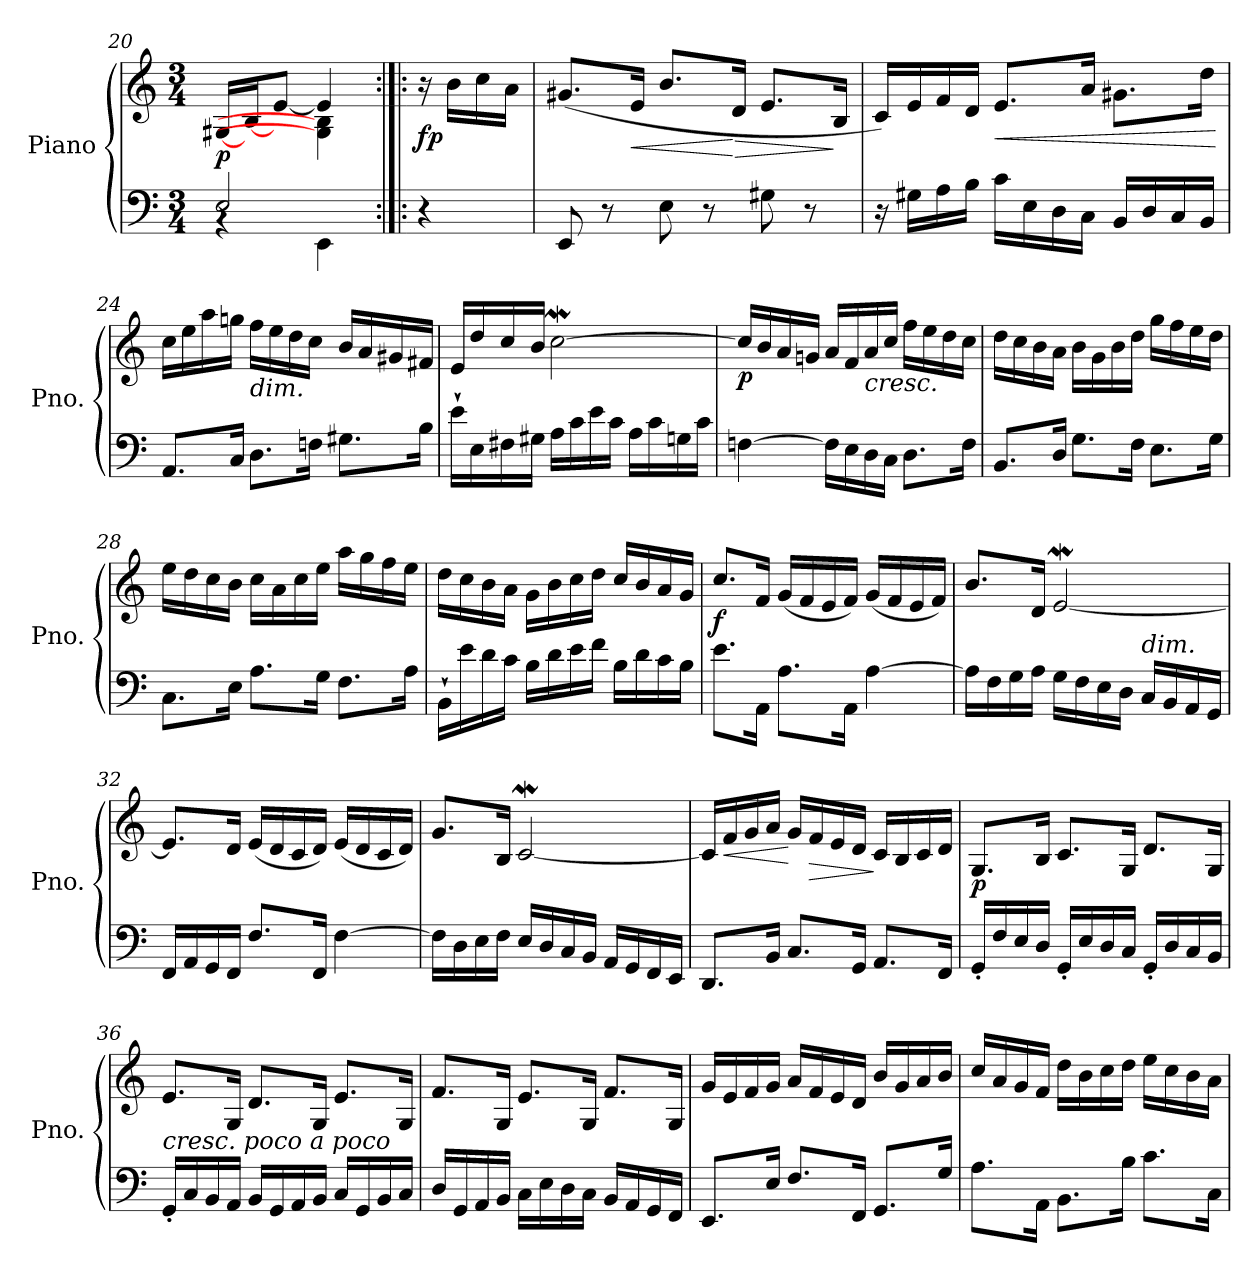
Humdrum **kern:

**kern	**kern	**dynam
*part1	*part1	*part1
*staff2	*staff1	*staff1/2
*I"Piano	*	*
*I'Pno.	*	*
*clefF4	*clefG2	*
*k[]	*k[]	*
*M3/4	*M3/4	*
=20	=20	=20
*^	*^	*
!	!	!	!	!LO:DY:b
2E/	4rBB	[16G#X/LL	4ryy	p
.	.	[16B/J	.	.
.	.	[8e/J	.	.
.	4EE\	4e/]	4G#\] 4B\]	.
!!LO:PB:g=z
=21:|!|:	=21:|!|:	=21:|!|:	=21:|!|:	=21:|!|:
!	!	!	!	!LO:DY:b
*v	*v	*	*	*
*	*v	*v	*
4r	16r	fp
.	16b\LL	.
.	16cc\	.
.	16a\JJ	.
=22	=22	=22
8EE/	(<8.g#X/L	.
8r	.	.
!	!	!LO:HP:b
.	16e/Jk	<
8E\	8.b/L	.
8r	.	.
!	!	!LO:HP:n=1:b
.	16d/Jk	[ >
8G#X\	8.e/L	.
8r	.	.
.	16B/Jk	]
=23	=23	=23
16r	16c/LL)	.
16G#X\LL	16e/	.
16A\	16f/	.
16B\JJ	16d/JJ	.
!	!	!LO:HP:b
16c\LL	8.e/L	<
16E\	.	.
16D\	.	.
16C\JJ	16a/Jk	.
16BB/LL	8.g#X\L	.
16D/	.	.
16C/	.	.
16BB/JJ	16dd\Jk	.
.	.	[
=24	=24	=24
8.AA/L	16cc\LL	.
.	16ee\	.
.	16aa\	.
16C/Jk	16ggn\JJ	.
!	!LO:TX:b:i:t=dim.	!
8.D\L	16ff\LL	.
.	16ee\	.
.	16dd\	.
16Fn\Jk	16cc\JJ	.
8.G#X\L	16b/LL	.
.	16a/	.
.	16g#X/	.
16B\Jk	16f#X/JJ	.
!!LO:LB:g=z
=25	=25	=25
16e`\LL	16e/LL	.
16E\	16dd/	.
16F#X\	16cc/	.
16G#X\JJ	16b/JJ	.
16A\LL	[2ccw\	.
16c\	.	.
16e\	.	.
16c\JJ	.	.
16A\LL	.	.
16c\	.	.
16Gn\	.	.
16c\JJ	.	.
=26	=26	=26
!	!	!LO:DY:b
[4Fn\	16cc/LL]	p
.	16b/	.
.	16a/	.
.	16gn/JJ	.
16F\LL]	16a/LL	.
16E\	16f/	.
!	!LO:TX:b:i:t=cresc.	!
16D\	16a/	.
16C\JJ	16cc/JJ	.
8.D\L	16ff\LL	.
.	16ee\	.
.	16dd\	.
16F\Jk	16cc\JJ	.
=27	=27	=27
8.BB/L	16dd\LL	.
.	16cc\	.
.	16b\	.
16D/Jk	16a\JJ	.
8.G\L	16b\LL	.
.	16g\	.
.	16b\	.
16F\Jk	16dd\JJ	.
8.E\L	16gg\LL	.
.	16ff\	.
.	16ee\	.
16G\Jk	16dd\JJ	.
!!LO:LB:g=z
=28	=28	=28
8.C\L	16ee\LL	.
.	16dd\	.
.	16cc\	.
16E\Jk	16b\JJ	.
8.A\L	16cc\LL	.
.	16a\	.
.	16cc\	.
16G\Jk	16ee\JJ	.
8.F\L	16aa\LL	.
.	16gg\	.
.	16ff\	.
16A\Jk	16ee\JJ	.
=29	=29	=29
16BB`\LL	16dd\LL	.
16e\	16cc\	.
16d\	16b\	.
16c\JJ	16a\JJ	.
16B\LL	16g\LL	.
16d\	16b\	.
16e\	16cc\	.
16f\JJ	16dd\JJ	.
16B\LL	16cc/LL	.
16d\	16b/	.
16c\	16a/	.
16B\JJ	16g/JJ	.
=30	=30	=30
!	!	!LO:DY:b
8.e\L	8.cc/L	f
16AA\Jk	16f/Jk	.
8.A\L	(<16g/LL	.
.	16f/	.
.	16e/	.
16AA\Jk	16f/JJ)	.
[4A\	(<16g/LL	.
.	16f/	.
.	16e/	.
.	16f/JJ)	.
!!LO:LB:g=z
=31	=31	=31
16A\LL]	8.b/L	.
16F\	.	.
16G\	.	.
16A\JJ	16d/Jk	.
16G\LL	[2eW/	.
16F\	.	.
16E\	.	.
16D\JJ	.	.
!LO:TX:a:i:t=dim.	!	!
16C/LL	.	.
16BB/	.	.
16AA/	.	.
16GG/JJ	.	.
=32	=32	=32
16FF/LL	8.e/L]	.
16AA/	.	.
16GG/	.	.
16FF/JJ	16d/Jk	.
8.F/L	(<16e/LL	.
.	16d/	.
.	16c/	.
16FF/Jk	16d/JJ)	.
[4F\	(<16e/LL	.
.	16d/	.
.	16c/	.
.	16d/JJ)	.
=33	=33	=33
16F\LL]	8.g/L	.
16D\	.	.
16E\	.	.
16F\JJ	16B/Jk	.
16E/LL	[2cw/	.
16D/	.	.
16C/	.	.
16BB/JJ	.	.
16AA/LL	.	.
16GG/	.	.
16FF/	.	.
16EE/JJ	.	.
!!LO:LB:g=z
=34	=34	=34
8.DD/L	16c/LL]	.
!	!	!LO:HP:b
.	16f/	<
.	16g/	.
16BB/Jk	16a/JJ	.
8.C/L	16g/LL	[
!	!	!LO:HP:b
.	16f/	>
.	16e/	.
16GG/Jk	16d/JJ	.
8.AA/L	16c/LL	]
.	16B/	.
.	16c/	.
16FF/Jk	16d/JJ	.
=35	=35	=35
!	!	!LO:DY:b
16GG'/LL	8.G/L	p
16F/	.	.
16E/	.	.
16D/JJ	16B/Jk	.
16GG'/LL	8.c/L	.
16E/	.	.
16D/	.	.
16C/JJ	16G/Jk	.
16GG'/LL	8.d/L	.
16D/	.	.
16C/	.	.
16BB/JJ	16G/Jk	.
=36	=36	=36
!LO:TX:a:i:t=cresc. poco a poco	!	!
16GG'/LL	8.e/L	.
16C/	.	.
16BB/	.	.
16AA/JJ	16G/Jk	.
16BB/LL	8.d/L	.
16GG/	.	.
16AA/	.	.
16BB/JJ	16G/Jk	.
16C/LL	8.e/L	.
16GG/	.	.
16BB/	.	.
16C/JJ	16G/Jk	.
!!LO:LB:g=z
=37	=37	=37
16D/LL	8.f/L	.
16GG/	.	.
16AA/	.	.
16BB/JJ	16G/Jk	.
16C\LL	8.e/L	.
16E\	.	.
16D\	.	.
16C\JJ	16G/Jk	.
16BB/LL	8.f/L	.
16AA/	.	.
16GG/	.	.
16FF/JJ	16G/Jk	.
=38	=38	=38
8.EE/L	16g/LL	.
.	16e/	.
.	16f/	.
16E/Jk	16g/JJ	.
8.F/L	16a/LL	.
.	16f/	.
.	16e/	.
16FF/Jk	16d/JJ	.
8.GG/L	16b/LL	.
.	16g/	.
.	16a/	.
16G/Jk	16b/JJ	.
=39	=39	=39
8.A\L	16cc/LL	.
.	16a/	.
.	16g/	.
16AA\Jk	16f/JJ	.
8.BB\L	16dd\LL	.
.	16b\	.
.	16cc\	.
16B\Jk	16dd\JJ	.
8.c\L	16ee\LL	.
.	16cc\	.
.	16b\	.
16C\Jk	16a\JJ	.
=	=	=
*-	*-	*-
